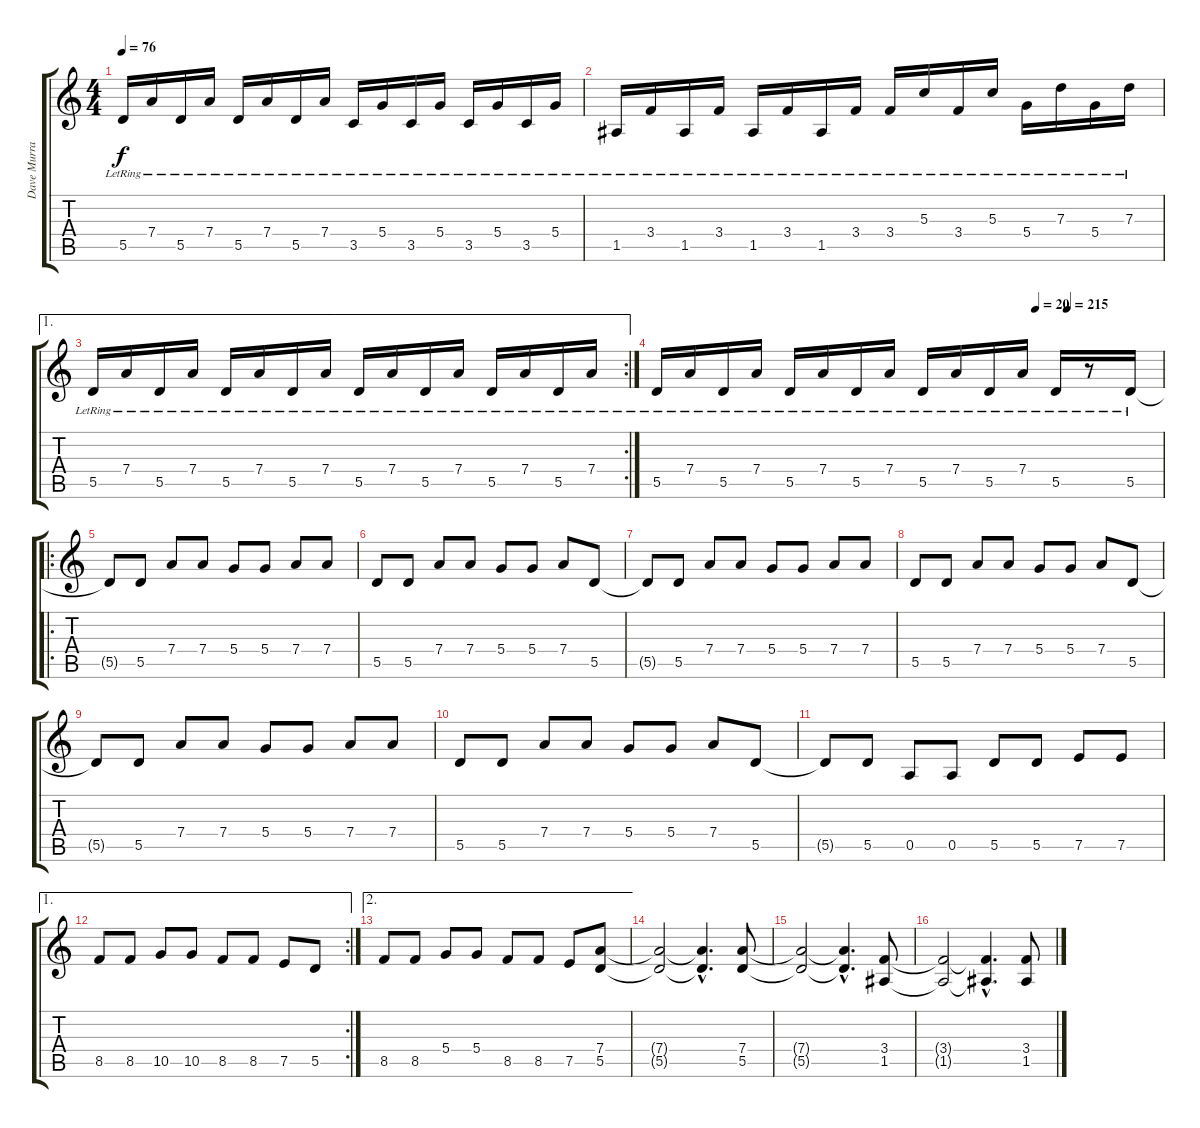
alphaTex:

\track ("Dave Murray" "Dave Murra") {instrument overdrivenguitar}
\staff {score tabs}
\tuning (E4 B3 G3 D3 A2 E2) {hide}
\ts (4 4)
\tempo 76
\clef g2
\ks c
5.5{lr}.16{dy f} 7.4{lr}.16 5.5{lr}.16 7.4{lr}.16 5.5{lr}.16 7.4{lr}.16 5.5{lr}.16 7.4{lr}.16 3.5{lr}.16 5.4{lr}.16 3.5{lr}.16 5.4{lr}.16 3.5{lr}.16 5.4{lr}.16 3.5{lr}.16 5.4{lr}.16 |
1.5{lr}.16 3.4{lr}.16 1.5{lr}.16 3.4{lr}.16 1.5{lr}.16 3.4{lr}.16 1.5{lr}.16 3.4{lr}.16 3.4{lr}.16 5.3{lr}.16 3.4{lr}.16 5.3{lr}.16 5.4{lr}.16 7.3{lr}.16 5.4{lr}.16 7.3{lr}.16 |
\ae 1
\rc 2
5.5{lr}.16 7.4{lr}.16 5.5{lr}.16 7.4{lr}.16 5.5{lr}.16 7.4{lr}.16 5.5{lr}.16 7.4{lr}.16 5.5{lr}.16 7.4{lr}.16 5.5{lr}.16 7.4{lr}.16 5.5{lr}.16 7.4{lr}.16 5.5{lr}.16 7.4{lr}.16 |
\tempo (215 0.8125)
\tempo (20 0.75)
5.5{lr}.16 7.4{lr}.16 5.5{lr}.16 7.4{lr}.16 5.5{lr}.16 7.4{lr}.16 5.5{lr}.16 7.4{lr}.16 5.5{lr}.16 7.4{lr}.16 5.5{lr}.16 7.4{lr}.16 5.5{lr}.16 r.8 5.5{lr}.16{instrument overdrivenguitar} |
\ro
5.5{t}.8 5.5.8 7.4.8 7.4.8 5.4.8 5.4.8 7.4.8 7.4.8 |
5.5.8 5.5.8 7.4.8 7.4.8 5.4.8 5.4.8 7.4.8 5.5.8 |
5.5{t}.8 5.5.8 7.4.8 7.4.8 5.4.8 5.4.8 7.4.8 7.4.8 |
5.5.8 5.5.8 7.4.8 7.4.8 5.4.8 5.4.8 7.4.8 5.5.8 |
5.5{t}.8 5.5.8 7.4.8 7.4.8 5.4.8 5.4.8 7.4.8 7.4.8 |
5.5.8 5.5.8 7.4.8 7.4.8 5.4.8 5.4.8 7.4.8 5.5.8 |
5.5{t}.8 5.5.8 0.5.8 0.5.8 5.5.8 5.5.8 7.5.8 7.5.8 |
\ae 1
\rc 2
8.5.8 8.5.8 10.5.8 10.5.8 8.5.8 8.5.8 7.5.8 5.5.8 |
\ae 2
8.5.8 8.5.8 5.4.8 5.4.8 8.5.8 8.5.8 7.5.8 (7.4 5.5).8 |
(7.4{t} 5.5{t}).2 (7.4{hac t} 5.5{hac t}).4{d} (7.4 5.5).8 |
(7.4{t} 5.5{t}).2 (7.4{hac t} 5.5{hac t}).4{d} (3.4 1.5).8 |
(3.4{t} 1.5{t}).2 (3.4{hac t} 1.5{hac t}).4{d} (3.4 1.5).8
